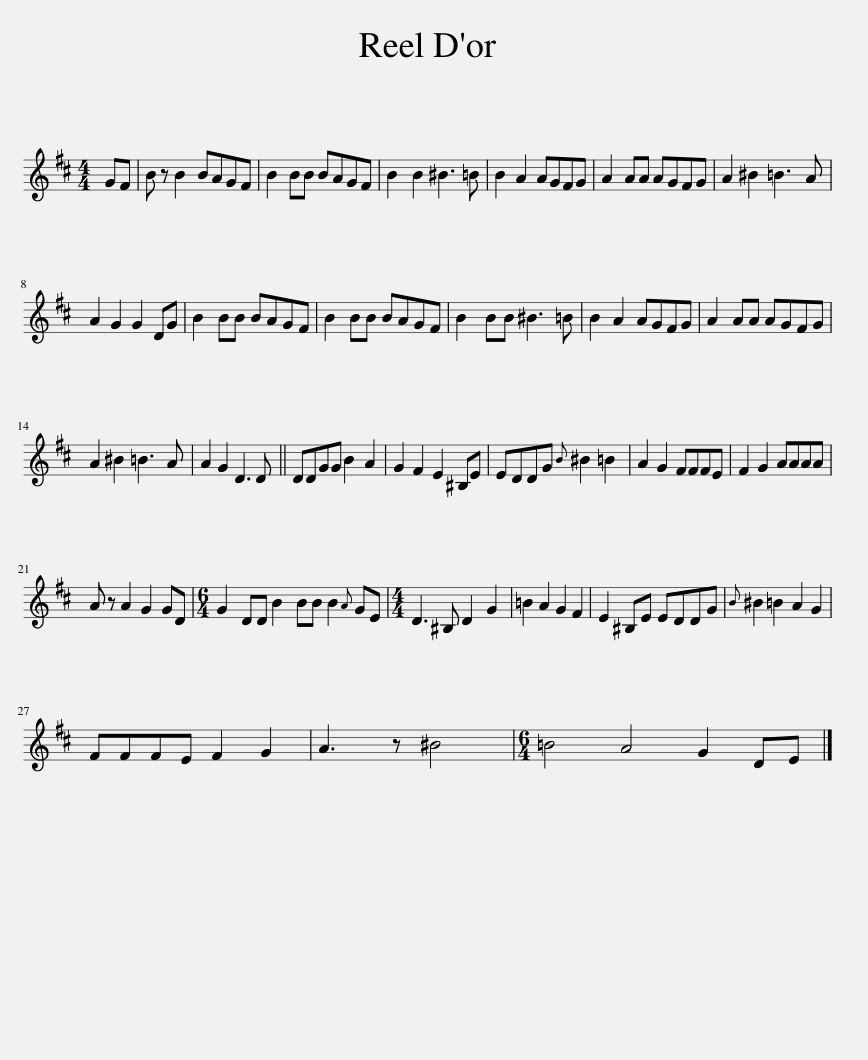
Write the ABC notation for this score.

X:1
L:1/8
M:4/4
I:linebreak $
K:D
V:1 treble
V:1
 GF | B z B2 BAGF | B2 BB BAGF | B2 B2 ^B3 =B | B2 A2 AGFG | %5
 A2 AA AGFG | A2 ^B2 =B3 A |$ A2 G2 G2 DG | B2 BB BAGF | B2 BB BAGF | %10
 B2 BB ^B3 =B | B2 A2 AGFG | A2 AA AGFG |$ A2 ^B2 =B3 A | A2 G2 D3 D || %15
 DDGG B2 A2 | G2 F2 E2 ^B,E | EDDG{B} ^B2 =B2 | A2 G2 FFFE | F2 G2 AAAA |$ %20
 A z A2 G2 GD |[M:6/4] G2 DD B2 BB B2{A} GE |[M:4/4] D3 ^B, D2 G2 | =B2 A2 G2 F2 | E2 ^B,E EDDG | %25
{B} ^B2 =B2 A2 G2 |$ FFFE F2 G2 | A3 z ^B4 |[M:6/4] =B4 A4 G2 DE |] %29
